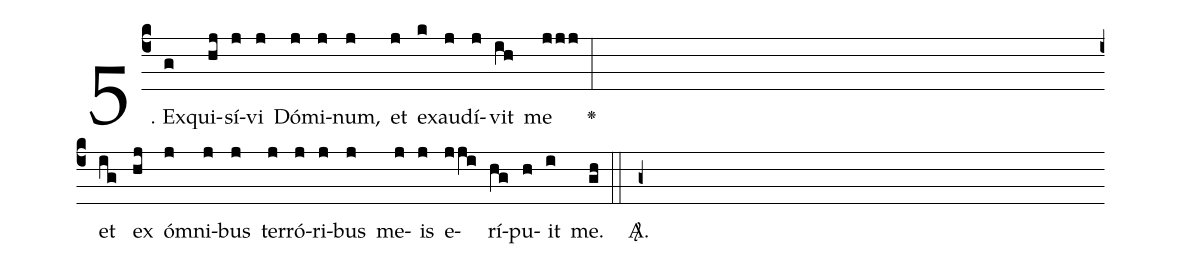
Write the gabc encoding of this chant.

%%
(c4)5. Ex(g)qui(hj)sí(j)vi(j) Dó(j)mi(j)num,(j) et(j) e(k)xau(j)dí(j)vit(ih) me(jjj) <v>\greheightstar</v>(:Z)
et(ig) ex(hj) óm(j)ni(j)bus(j) ter(j)ró(j)ri(j)bus(j) me(j)is(j) e(j/ji)rí(hg)pu(h)it(i) me.(gh) (::) <sp>A/</sp>.(g+)
